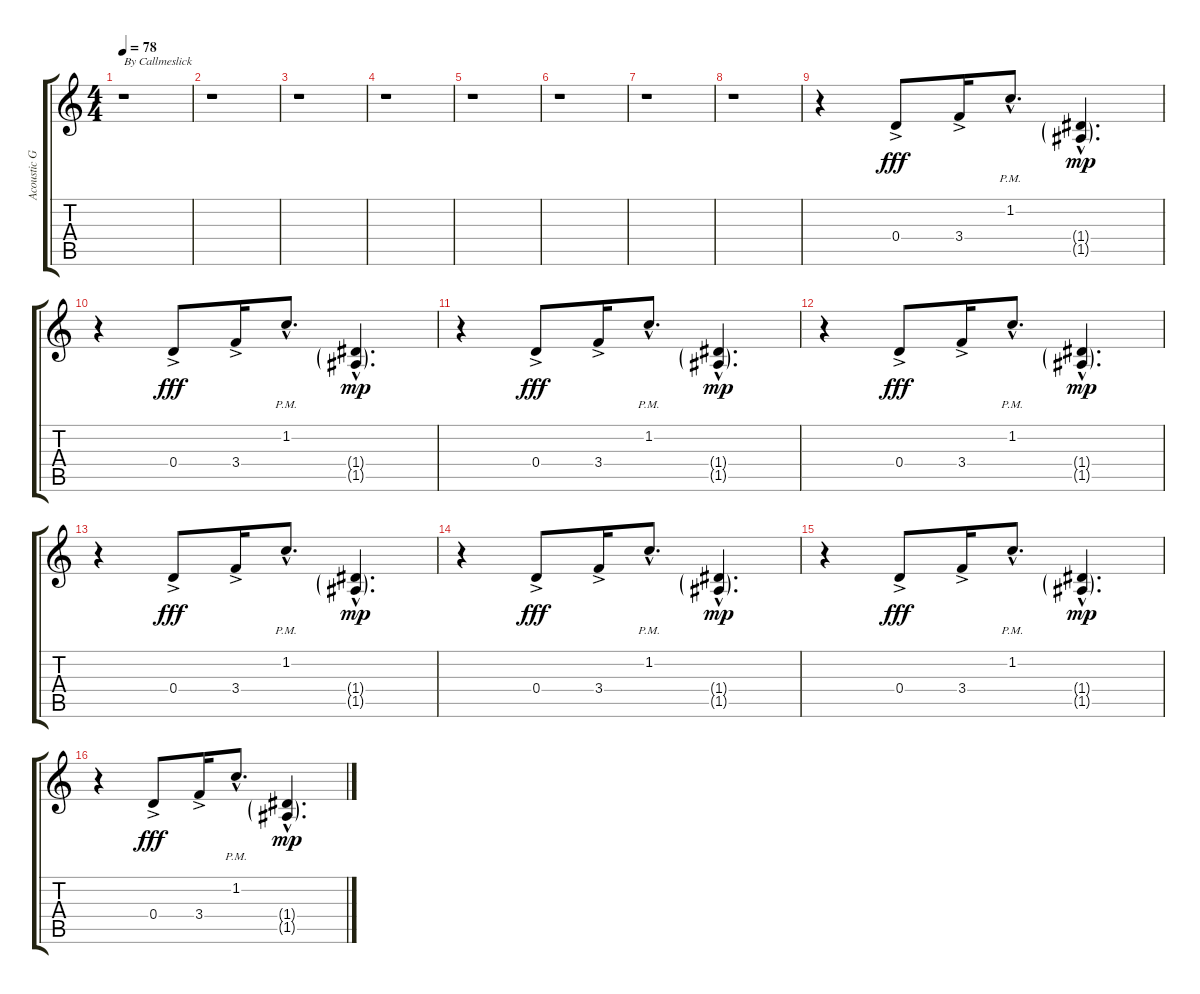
\track ("Acoustic Guitar" "Acoustic G") {instrument acousticguitarnylon}
\staff {score tabs}
\tuning (E4 B3 G3 D3 A2 E2) {hide}
\ts (4 4)
\tempo 78
\clef g2
\ks c
r.1{txt "By Callmeslick" dy fff instrument acousticguitarnylon} |
r.1 |
r.1 |
r.1 |
r.1 |
r.1 |
r.1 |
r.1 |
r.4 0.4{ac}.8 3.4{ac}.16 1.2{hac pm}.8{d} (1.4{g hac} 1.5{g hac}).4{d dy mp} |
r.4 0.4{ac}.8{dy fff} 3.4{ac}.16 1.2{hac pm}.8{d} (1.4{g hac} 1.5{g hac}).4{d dy mp} |
r.4 0.4{ac}.8{dy fff} 3.4{ac}.16 1.2{hac pm}.8{d} (1.4{g hac} 1.5{g hac}).4{d dy mp} |
r.4 0.4{ac}.8{dy fff} 3.4{ac}.16 1.2{hac pm}.8{d} (1.4{g hac} 1.5{g hac}).4{d dy mp} |
r.4 0.4{ac}.8{dy fff} 3.4{ac}.16 1.2{hac pm}.8{d} (1.4{g hac} 1.5{g hac}).4{d dy mp} |
r.4 0.4{ac}.8{dy fff} 3.4{ac}.16 1.2{hac pm}.8{d} (1.4{g hac} 1.5{g hac}).4{d dy mp} |
r.4 0.4{ac}.8{dy fff} 3.4{ac}.16 1.2{hac pm}.8{d} (1.4{g hac} 1.5{g hac}).4{d dy mp} |
r.4 0.4{ac}.8{dy fff} 3.4{ac}.16 1.2{hac pm}.8{d} (1.4{g hac} 1.5{g hac}).4{d dy mp}
